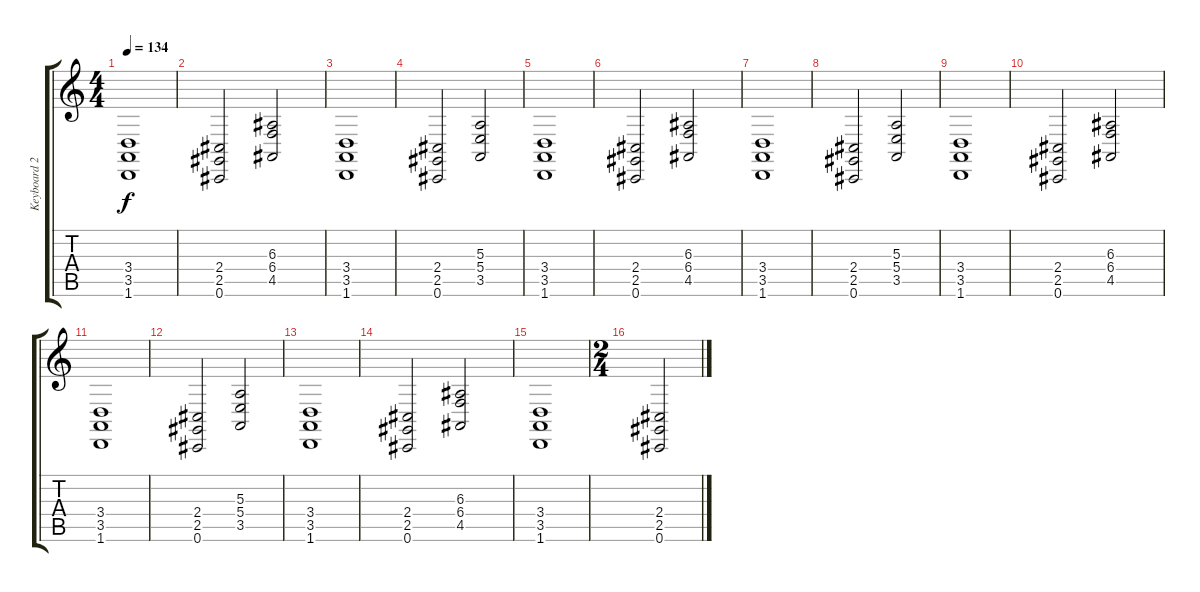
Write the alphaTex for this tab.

\track ("Keyboard 2" "Keyboard 2") {instrument choiraahs}
\staff {score tabs}
\tuning (Db4 Ab3 E3 B2 Gb2 Db2) {hide}
\ts (4 4)
\tempo 134
\clef g2
\ks c
(3.4 3.5 1.6).1{dy f} |
(2.4 2.5 0.6).2 (6.3 6.4 4.5).2 |
(3.4 3.5 1.6).1 |
(2.4 2.5 0.6).2 (5.3 5.4 3.5).2 |
(3.4 3.5 1.6).1 |
(2.4 2.5 0.6).2 (6.3 6.4 4.5).2 |
(3.4 3.5 1.6).1 |
(2.4 2.5 0.6).2 (5.3 5.4 3.5).2 |
(3.4 3.5 1.6).1 |
(2.4 2.5 0.6).2 (6.3 6.4 4.5).2 |
(3.4 3.5 1.6).1 |
(2.4 2.5 0.6).2 (5.3 5.4 3.5).2 |
(3.4 3.5 1.6).1 |
(2.4 2.5 0.6).2 (6.3 6.4 4.5).2 |
(3.4 3.5 1.6).1 |
\ts (2 4)
(2.4 2.5 0.6).2
